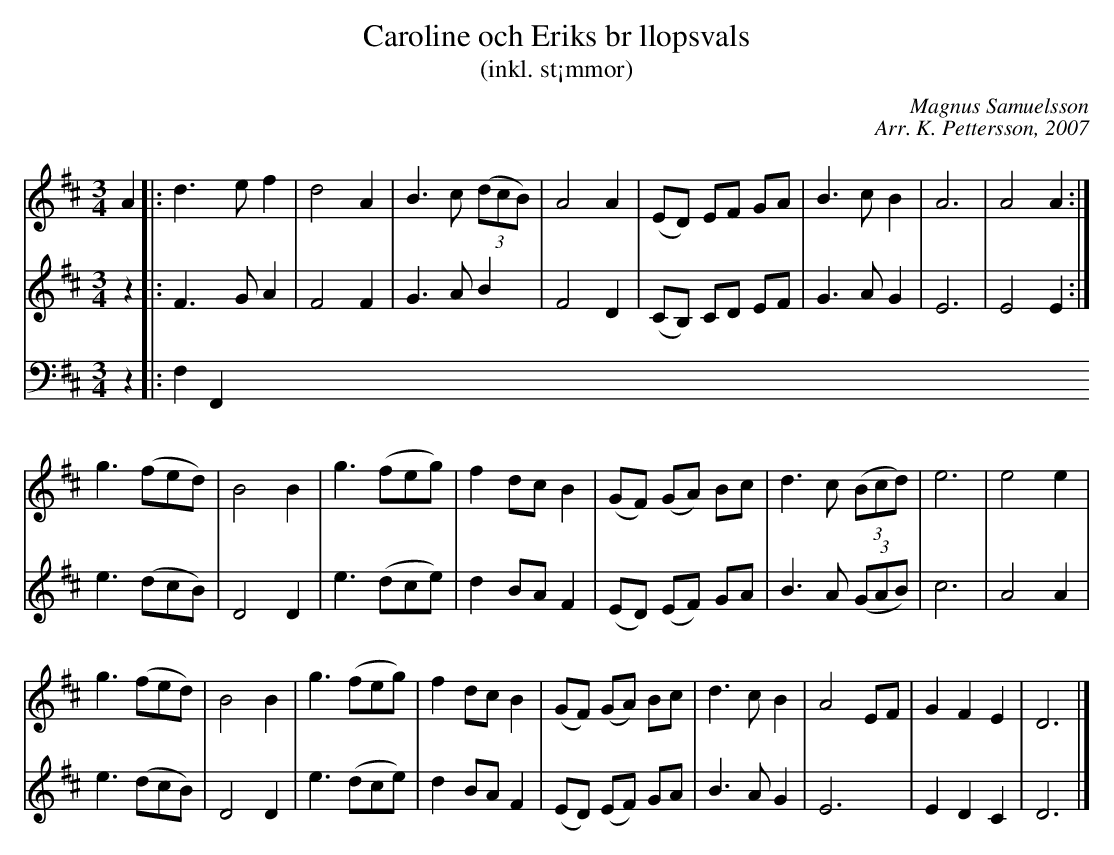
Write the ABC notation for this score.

X:1
T: Caroline och Eriks br llopsvals
T: (inkl. st¡mmor)
C: Magnus Samuelsson
C: Arr. K. Pettersson, 2007
M: 3/4
L: 1/4
K: D
V: 1
A |: d>ef | d2A | B>c ((3d/c/B/) | A2A | (E/D/) E/F/ G/A/ | B>cB | A3 | A2A :|
g>(fe/d/) | B2B | g>(fe/g/) | fd/c/B | (G/F/) (G/A/) B/c/ | d>c ((3B/c/d/) | e3 | e2e |
g>(fe/d/) | B2B | g>(fe/g/) | fd/c/B | (G/F/) (G/A/) B/c/ | d>cB | A2E/F/ | GFE | D3 |]
V: 2
z |: F>GA | F2F | G>AB | F2D | (C/B,/) C/D/ E/F/ | G>AG | E3 | E2E :|
e>(dc/B/) | D2D | e>(dc/e/) | dB/A/F | (E/D/) (E/F/) G/A/ | B>A ((3G/A/B/) | c3 | A2A |
e>(dc/B/) | D2D | e>(dc/e/) | dB/A/F | (E/D/) (E/F/) G/A/ | B>AG | E3 | EDC | D3 |]
V: 3
K: bass
z |: F,F,,
